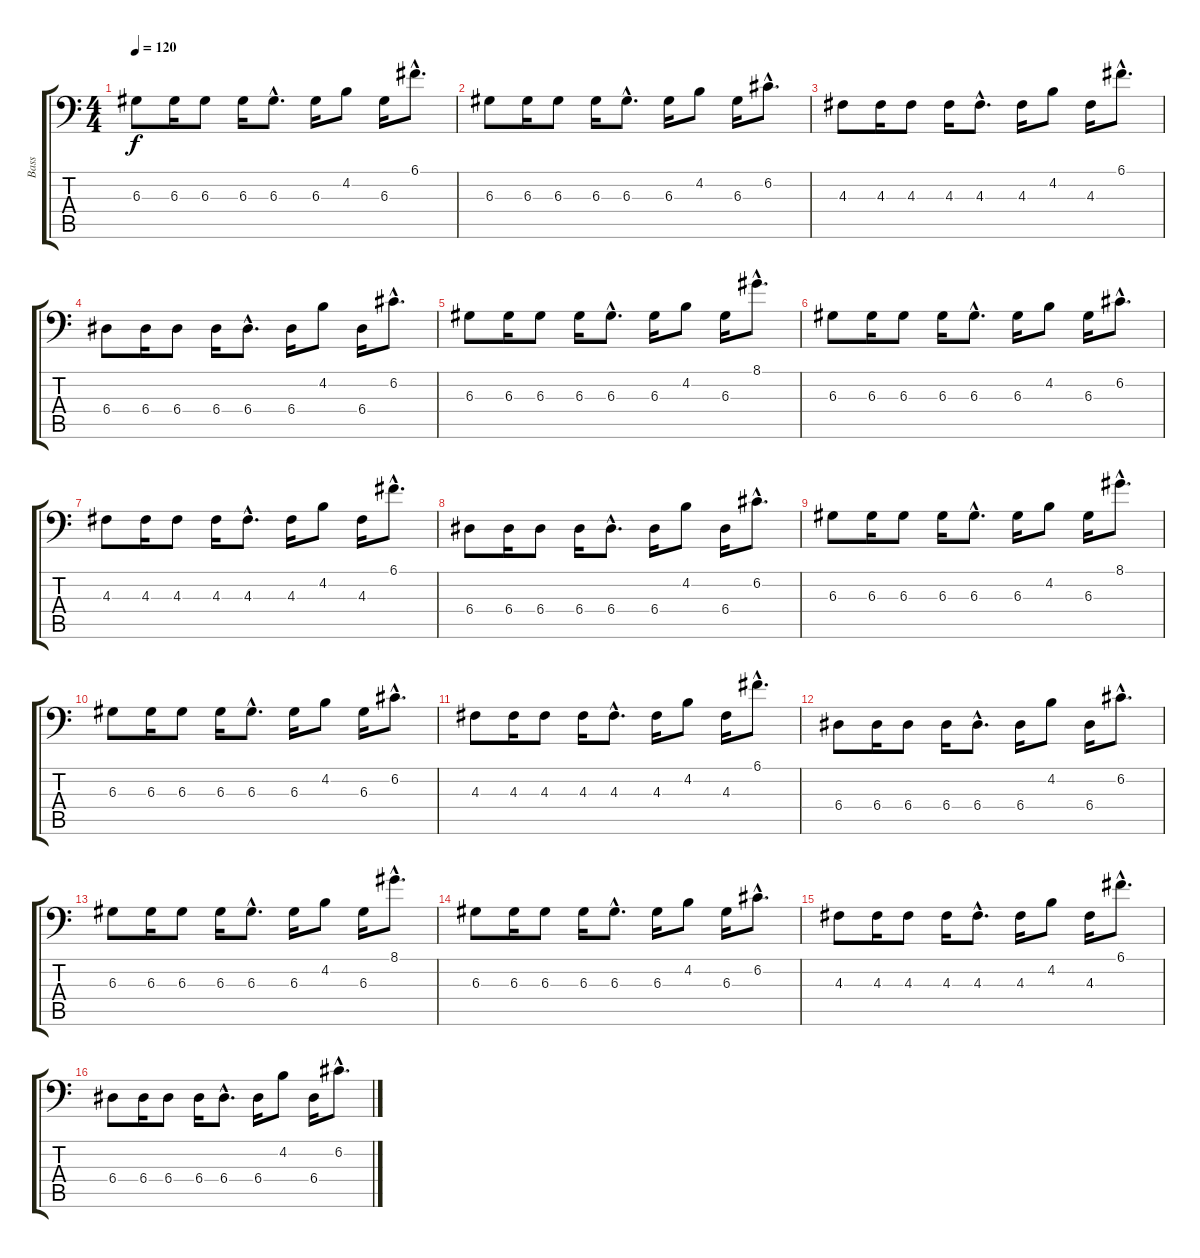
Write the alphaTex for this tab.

\track ("Bass" "Bass") {instrument fretlessbass}
\staff {score tabs}
\tuning (C3 G2 D2 A1 E1 B0) {hide}
\ts (4 4)
\tempo 120
\clef f4
\ks c
6.3.8{dy f} 6.3.16 6.3.8 6.3.16 6.3{hac}.8{d} 6.3.16 4.2.8 6.3.16 6.1{hac}.8{d} |
6.3.8 6.3.16 6.3.8 6.3.16 6.3{hac}.8{d} 6.3.16 4.2.8 6.3.16 6.2{hac}.8{d} |
4.3.8 4.3.16 4.3.8 4.3.16 4.3{hac}.8{d} 4.3.16 4.2.8 4.3.16 6.1{hac}.8{d} |
6.4.8 6.4.16 6.4.8 6.4.16 6.4{hac}.8{d} 6.4.16 4.2.8 6.4.16 6.2{hac}.8{d} |
6.3.8 6.3.16 6.3.8 6.3.16 6.3{hac}.8{d} 6.3.16 4.2.8 6.3.16 8.1{hac}.8{d} |
6.3.8 6.3.16 6.3.8 6.3.16 6.3{hac}.8{d} 6.3.16 4.2.8 6.3.16 6.2{hac}.8{d} |
4.3.8 4.3.16 4.3.8 4.3.16 4.3{hac}.8{d} 4.3.16 4.2.8 4.3.16 6.1{hac}.8{d} |
6.4.8 6.4.16 6.4.8 6.4.16 6.4{hac}.8{d} 6.4.16 4.2.8 6.4.16 6.2{hac}.8{d} |
6.3.8 6.3.16 6.3.8 6.3.16 6.3{hac}.8{d} 6.3.16 4.2.8 6.3.16 8.1{hac}.8{d} |
6.3.8 6.3.16 6.3.8 6.3.16 6.3{hac}.8{d} 6.3.16 4.2.8 6.3.16 6.2{hac}.8{d} |
4.3.8 4.3.16 4.3.8 4.3.16 4.3{hac}.8{d} 4.3.16 4.2.8 4.3.16 6.1{hac}.8{d} |
6.4.8 6.4.16 6.4.8 6.4.16 6.4{hac}.8{d} 6.4.16 4.2.8 6.4.16 6.2{hac}.8{d} |
6.3.8 6.3.16 6.3.8 6.3.16 6.3{hac}.8{d} 6.3.16 4.2.8 6.3.16 8.1{hac}.8{d} |
6.3.8 6.3.16 6.3.8 6.3.16 6.3{hac}.8{d} 6.3.16 4.2.8 6.3.16 6.2{hac}.8{d} |
4.3.8 4.3.16 4.3.8 4.3.16 4.3{hac}.8{d} 4.3.16 4.2.8 4.3.16 6.1{hac}.8{d} |
6.4.8 6.4.16 6.4.8 6.4.16 6.4{hac}.8{d} 6.4.16 4.2.8 6.4.16 6.2{hac}.8{d}
